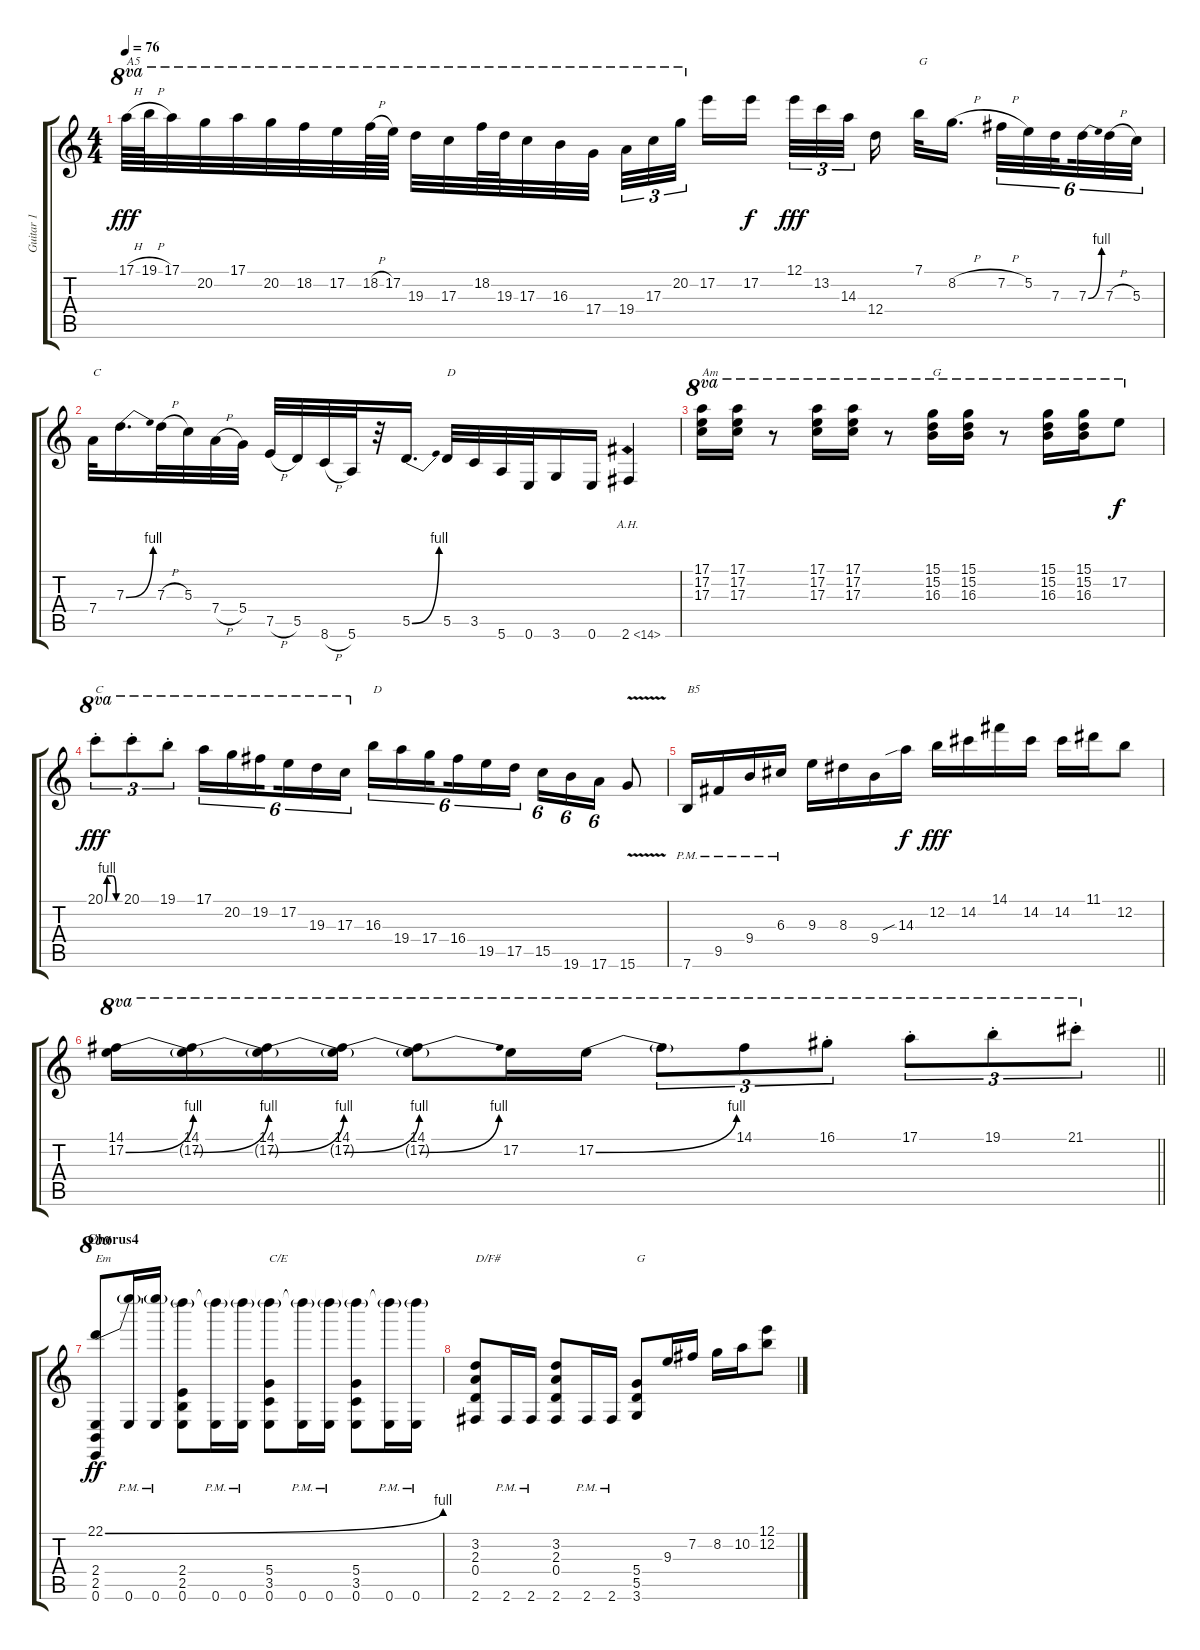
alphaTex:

\track ("Guitar 1" "Guitar 1") {instrument acousticguitarnylon}
\staff {score tabs}
\tuning (E4 B3 G3 D3 A2 E2) {hide}
\ts (4 4)
\tempo 76
\clef g2
\ks c
17.1{h}.64{ot 8va txt "A5" dy fff} 19.1{h}.64{ot 8va} 17.1.32{ot 8va} 20.2.32{ot 8va} 17.1.32{ot 8va} 20.2.32{ot 8va} 18.2.32{ot 8va} 17.2.32{ot 8va} 18.2{h}.64{ot 8va} 17.2.64{ot 8va} 19.3.32{ot 8va} 17.3.32{ot 8va} 18.2.64{ot 8va beam merge} 19.3.64{ot 8va} 17.3.32{ot 8va} 16.3.32{ot 8va} 17.4.32{ot 8va beam splitsecondary} 19.4.32{tu (3 2) ot 8va} 17.3.32{tu (3 2) ot 8va} 20.2.32{tu (3 2) ot 8va} 17.2.16 17.2.16{dy f beam splitsecondary} 12.1.32{tu (3 2) dy fff} 13.2.32{tu (3 2)} 14.3.32{tu (3 2) beam splitsecondary} 12.4.16 7.1.32{txt "G"} 8.2{h}.16{d beam splitsecondary} 7.2{h}.32{tu (6 4)} 5.2.32{tu (6 4)} 7.3.32{tu (6 4) beam splitsecondary} 7.3{be (bend 0 0 60 4)}.32{tu (6 4)} 7.3{h}.32{tu (6 4)} 5.3.32{tu (6 4)} |
7.4.32{txt "C"} 7.3{be (bend 0 0 60 4)}.16{d} 7.3{h}.32 5.3.32 7.4{h}.32 5.4.32 7.5{h}.32 5.5.32 8.6{h}.32 5.6.32 r.32 5.5{be (bend 0 0 60 4)}.16{d} 5.5.32{txt "D"} 3.5.32 5.6.32 0.6.32 3.6.16 0.6.16 2.6{ah 12}.4 |
(17.1 17.2 17.3).16{ot 8va txt "Am"} (17.1 17.2 17.3).16{ot 8va} r.8{ot 8va} (17.1 17.2 17.3).16{ot 8va} (17.1 17.2 17.3).16{ot 8va} r.8{ot 8va} (15.1 15.2 16.3).16{ot 8va txt "G"} (15.1 15.2 16.3).16{ot 8va} r.8{ot 8va} (15.1 15.2 16.3).16{ot 8va} (15.1 15.2 16.3).16{ot 8va} 17.2.8{ot 8va dy f} |
20.1{be (custom 0 0 7 4 15 4 30 4 45 0 60 0) st}.8{tu (3 2) ot 8va txt "C" dy fff} 20.1{st}.8{tu (3 2) ot 8va} 19.1{st}.8{tu (3 2) ot 8va} 17.1.16{tu (6 4) ot 8va} 20.2.16{tu (6 4) ot 8va} 19.2.16{tu (6 4) ot 8va beam splitsecondary} 17.2.16{tu (6 4) ot 8va} 19.3.16{tu (6 4) ot 8va} 17.3.16{tu (6 4) ot 8va} 16.3.16{tu (6 4) txt "D"} 19.4.16{tu (6 4)} 17.4.16{tu (6 4) beam splitsecondary} 16.4.16{tu (6 4) beam merge} 19.5.16{tu (6 4) beam merge} 17.5.16{tu (6 4)} 15.5.16{tu (6 4)} 19.6.16{tu (6 4) beam merge} 17.6.16{tu (6 4)} 15.6{v}.8 |
7.6{pm}.16{txt "B5"} 9.5{pm}.16 9.4{pm}.16 6.3{pm}.16 9.3.16 8.3.16 9.4.16 14.3{sib}.16{dy f} 12.2.16{dy fff} 14.2.16 14.1.16 14.2.16 14.2.16 11.1.16 12.2.8 |
\barLineRight lightlight
(14.1 17.2{be (bend 0 0 60 4)}).16{ot 8va} (14.1 17.2{be (bend 0 0 60 4) t}).16{ot 8va} (14.1 17.2{be (bend 0 0 60 4) t}).16{ot 8va} (14.1 17.2{be (bend 0 0 60 4) t}).16{ot 8va} (14.1 17.2{be (bend 0 0 60 4) t}).8{ot 8va} 17.2.16{ot 8va} 17.2{be (bend 0 0 60 4)}.16{ot 8va} 17.2{t}.8{tu (3 2) ot 8va} 14.1.8{tu (3 2) ot 8va} 16.1{st}.8{tu (3 2) ot 8va} 17.1{st}.8{tu (3 2) ot 8va} 19.1{st}.8{tu (3 2) ot 8va} 21.1{st}.8{tu (3 2) ot 8va} |
\section ("" "Chorus4")
(22.1{be (bend 0 0 60 4)} 2.4 2.5 0.6).8{ot 8va txt "Em" dy ff} (22.1{t} 0.6{pm}).16{beam merge} (22.1{t} 0.6{pm}).16 (22.1{t} 2.4 2.5 0.6).8 (22.1{t} 0.6{pm}).16{beam merge} (22.1{t} 0.6{pm}).16 (22.1{t} 5.4 3.5 0.6).8{txt "C/E"} (22.1{t} 0.6{pm}).16{beam merge} (22.1{t} 0.6{pm}).16 (22.1{t} 5.4 3.5 0.6).8 (22.1{t} 0.6{pm}).16{beam merge} (22.1{t} 0.6{pm}).16 |
(3.2 2.3 0.4 2.6).8{txt "D/F#"} 2.6{pm}.16{beam merge} 2.6{pm}.16 (3.2 2.3 0.4 2.6).8 2.6{pm}.16{beam merge} 2.6{pm}.16 (5.4 5.5 3.6).8{txt "G"} 9.3.16{beam merge} 7.2.16 8.2.16 10.2.16{beam merge} (12.1 12.2).8
